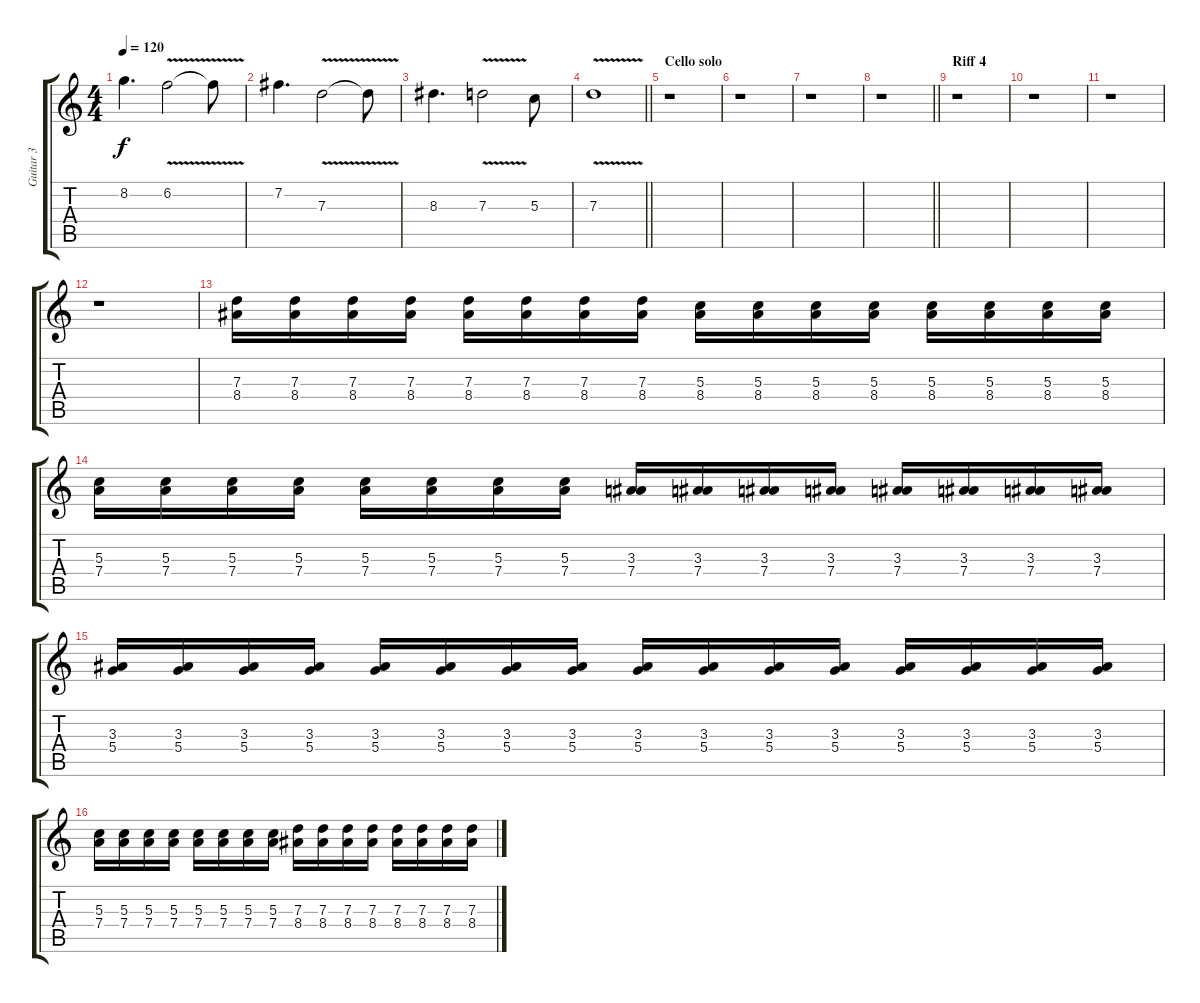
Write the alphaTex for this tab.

\track ("Guitar 3" "Guitar 3") {instrument acousticguitarsteel}
\staff {score tabs}
\tuning (E4 B3 G3 D3 A2 E2) {hide}
\ts (4 4)
\tempo 120
\clef g2
\ks c
8.2.4{d dy f} 6.2{v}.2 6.2{t}.8 |
7.2.4{d} 7.3{v}.2 7.3{t}.8 |
8.3.4{d} 7.3{v}.2 5.3.8 |
\barLineRight lightlight
7.3{v}.1 |
\section ("" "Cello solo")
r.1 |
r.1 |
r.1 |
\barLineRight lightlight
r.1 |
\section ("" "Riff 4")
r.1 |
r.1 |
r.1 |
r.1 |
(7.3 8.4).16 (7.3 8.4).16 (7.3 8.4).16 (7.3 8.4).16 (7.3 8.4).16 (7.3 8.4).16 (7.3 8.4).16 (7.3 8.4).16 (5.3 8.4).16 (5.3 8.4).16 (5.3 8.4).16 (5.3 8.4).16 (5.3 8.4).16 (5.3 8.4).16 (5.3 8.4).16 (5.3 8.4).16 |
(5.3 7.4).16 (5.3 7.4).16 (5.3 7.4).16 (5.3 7.4).16 (5.3 7.4).16 (5.3 7.4).16 (5.3 7.4).16 (5.3 7.4).16 (3.3 7.4).16 (3.3 7.4).16 (3.3 7.4).16 (3.3 7.4).16 (3.3 7.4).16 (3.3 7.4).16 (3.3 7.4).16 (3.3 7.4).16 |
(3.3 5.4).16 (3.3 5.4).16 (3.3 5.4).16 (3.3 5.4).16 (3.3 5.4).16 (3.3 5.4).16 (3.3 5.4).16 (3.3 5.4).16 (3.3 5.4).16 (3.3 5.4).16 (3.3 5.4).16 (3.3 5.4).16 (3.3 5.4).16 (3.3 5.4).16 (3.3 5.4).16 (3.3 5.4).16 |
(5.3 7.4).16 (5.3 7.4).16 (5.3 7.4).16 (5.3 7.4).16 (5.3 7.4).16 (5.3 7.4).16 (5.3 7.4).16 (5.3 7.4).16 (7.3 8.4).16 (7.3 8.4).16 (7.3 8.4).16 (7.3 8.4).16 (7.3 8.4).16 (7.3 8.4).16 (7.3 8.4).16 (7.3 8.4).16
